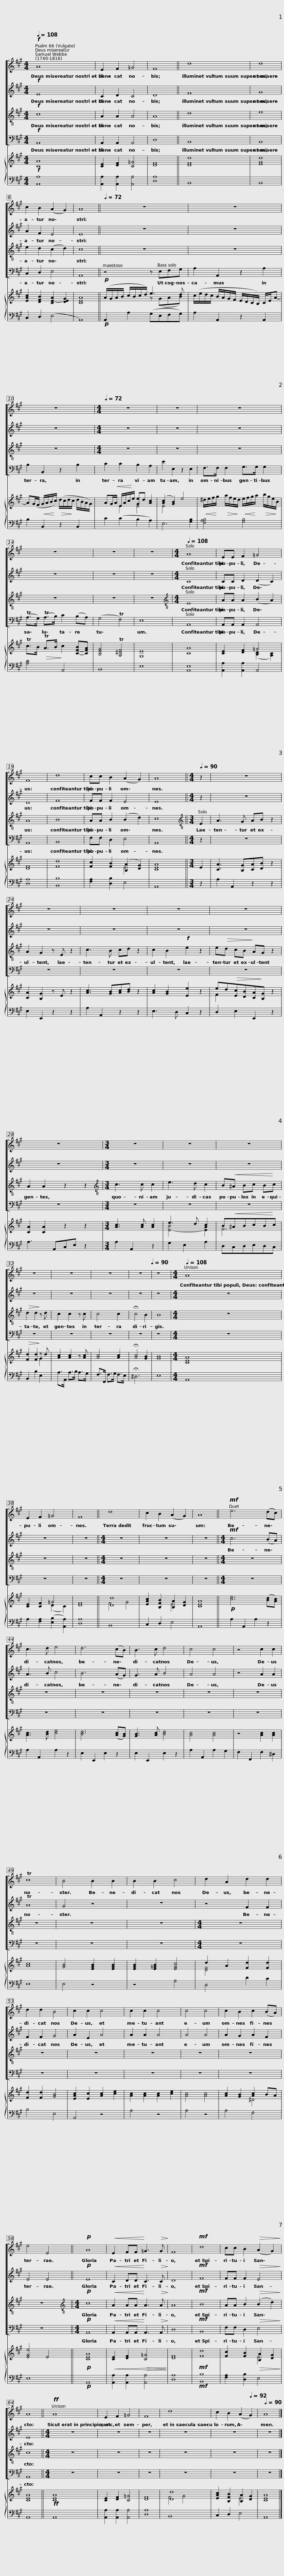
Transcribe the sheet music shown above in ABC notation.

X:1
%%score [ 1 2 3 4 ] { ( 5 7 ) | 6 }
L:1/8
Q:1/4=108
M:4/4
I:linebreak $
K:A
V:1 treble
V:2 treble
V:3 treble-8
V:4 bass
V:5 treble
V:7 treble
V:6 bass
V:1
!f! A8 | E2 F2 =G4 | F8 || d8 | d8 |$ %5
 c2 B2 (A2 G2) | A8 ||[Q:1/4=72] z8 | z8 |$ z8 |$ %10
[M:4/4][Q:1/4=72][Q:1/4=72][Q:1/4=72][Q:1/4=72][Q:1/4=72] z8 | z8 | z8 | z8 | z8 | %15
 z8 |$[M:4/4][Q:1/4=108][Q:1/4=108][Q:1/4=108][Q:1/4=108][Q:1/4=108] A8 | EE F2 =G4 | F8 | d8 | %20
 cc B2 (A2 G2) | A8 ||$[M:4/4][Q:1/4=90][Q:1/4=90][Q:1/4=90][Q:1/4=90][Q:1/4=90] z2 | z8 | z8 | %25
 z8 | z8 | z8 |$ z8 |$[M:3/4] z6 | %30
 z6 | z6 | z6 | z6 | z6 | %35
[Q:1/4=60] z6[Q:1/4=90] |$ z8 |$[M:4/4][Q:1/4=108][Q:1/4=108][Q:1/4=108][Q:1/4=108][Q:1/4=108] A8 | E2 F2 =G4 | F8 ||$ %40
 d8 | c2 B2 (A2 G2) | A8 ||$!mf! e6 (dc) | c3 d e4 | %45
 d6 (cB) | B3 c d4 | c4 c4 | z4 c2 c2 | Tc8 | %50
 B4 B2 B2 | B2 B2 c4 |$ d2 A2 d2 d2 | d2 d2 B4 | c2 c2 c4 | %55
 c2 c2 c4 | c4 c4 | c2 B2 c2 (BA) | e4 E4 ||$!p! A8 | %60
!<(! E2 FF!<)! =G3!>(! G!>)! | F8 |!mf! d8 | cc B2!>(! (A2 G2)!>)! | A8 ||$ %65
!ff! A8 | E2 F2 =G4 | F8 | d8 |[Q:1/4=105] c2[Q:1/4=100] B2[Q:1/4=96] (A2[Q:1/4=92] G2) | %70
[Q:1/4=90] A8 |] %71
V:2
!f! E8 | C2 D2 C4 | D8 || F8 | G8 |$ %5
 A2 F2 E4 | E8 || z8 | z8 |$ z8 |$ %10
[M:4/4] z8 | z8 | z8 | z8 | z8 | %15
 z8 |$[M:4/4] C8 | CC D2 (D2 C2) | D8 | F8 | %20
 FF F2 E4 | E8 ||$[M:4/4] z2 | z8 | z8 | %25
 z8 | z8 | z8 |$ z8 |$[M:3/4] z6 | %30
 z6 | z6 | z6 | z6 | z6 | %35
 z6 |$ z8 |$[M:4/4] z8 | z8 | z8 ||$ %40
[M:4/4] z8 | z8 | z8 ||$[M:4/4]!mf! c6 (BA) | A3 B c4 | %45
 B6 (AG) | G3 A B4 | A4 A4 | z4 A2 A2 | TA8 | %50
 G4 z4 | z8 |$ z4 F2 F2 | F2 F2 G4 | A2 E2 A4 | %55
 A2 A2 A4 | A4 A4 | A2 G2 A2 F2 | E4 E4 ||$!p! E8 | %60
!<(! C2 DD!<)! C3!>(! C!>)! | D8 |!mf! F8 | FF F2!>(! E4!>)! | E8 ||$ %65
[M:4/4] z8 | z8 | z8 | z8 | z8 | %70
 z8 |] %71
V:3
!f! c8 | A2 A2 A4 | A8 || d8 | e8 |$ %5
 e2 d2 (c2 d2) | c8 || z8 | z8 |$ z8 |$ %10
[M:4/4] z8 | z8 | z8 | z8 | z8 | %15
 z8 |$[M:4/4][K:treble-8] E8 | AA A2 (B2 A2) | A8 | B8 | %20
 AA B2 (B2 d2) | c8 ||$[M:3/4][K:treble-8] E2 | A3 G AB z2 | A2 G2 z E z2 | %25
 c3 B cd z2 | c2 B2!f! e2 z2 | e!>(!d cB!>)! AG z2 |$ A2 A2 z2 z2 |$[M:3/4][K:treble-8] c3 c c2 | %30
 e3 d c2 | B!<(!^A Bc B!<)!c |!>(! d2 d2!>)! z d | c2 c2 z c | c4 c2 | %35
 !fermata!c4 B2 |$ B8 |$[M:4/4] z8 | z8 | z8 ||$ %40
[M:4/4] z8 | z8 | z8 ||$[M:4/4] z8 | z8 | %45
 z8 | z8 | z8 | z8 | z8 | %50
 z8 | z8 |$[M:4/4] z8 | z8 | z8 | %55
 z8 | z8 | z8 | z8 ||$[M:4/4][K:treble-8]!p! c8 | %60
!<(! A2 AA!<)! A3!>(! A!>)! | A8 |!mf! B8 | AA B2!>(! (B2 d2)!>)! | c8 ||$ %65
[M:4/4] z8 | z8 | z8 | z8 | z8 | %70
 z8 |] %71
V:4
!f! A,,8 | A,,2 A,,2 A,,4 | D,8 || B,,8 | B,,8 |$ %5
 C,2 D,2 E,4 | A,,8 || z4 z E,F,G, | A,2 A,,2 z2 A,2 |$ B,2 B,,2 z2 B,2 |$ %10
 C2 C2 B,2 A,2 | E2 E,2 z2 E,2 | F,>F, F,2 G,>G, G,2 | (TA,>G,) (TA,>B,) C2 (B,A,) | (G,4 TF,4) | %15
 E,8 |$ A,,8 | A,,A,, A,,2 A,,4 | A,,8 | B,,8 | %20
 F,F, D,2 E,4 | A,,8 ||$[M:4/4] z2 | z8 | z8 | %25
 z8 | z8 | z8 |$ z8 |$[M:3/4] z6 | %30
 z6 | z6 | z6 | z6 | z6 | %35
 z6 |$ z8 |$[M:4/4] z8 | z8 | z8 ||$ %40
[M:4/4] z8 | z8 | z8 ||$[M:4/4] z8 | z8 | %45
 z8 | z8 | z8 | z8 | z8 | %50
 z8 | z8 |$[M:4/4] z8 | z8 | z8 | %55
 z8 | z8 | z8 | z8 ||$[M:4/4]!p! A,,8 | %60
!<(! A,,2 A,,A,,!<)! A,,3!>(! A,,!>)! | D,8 |!mf! B,,8 | F,F, D,2!>(! E,4!>)! | A,,8 ||$ %65
[M:4/4] z8 | z8 | z8 | z8 | z8 | %70
 z8 |] %71
V:5
!f! [CA]8 | [CE]2 [DF]2 [C=G]4 | [DF]8 || [DFd]8 | [EGd]8 |$ %5
 [EAc]2 [DFB]2 [CEA]2- [DEG]2 | [CEA]8 ||!p! (A/G/A/B/ c/B/c/d/) e3 d | (c/e/d/c/ B/A/G/F/ E/D/C/B,/) C/E/A- |$ A(G/F/!<(! G/A/B/!<)!c/)!>(! (d/c/d/!>)!c/ d/B/A/G/) |$ %10
 AG/!<(!A/ E/A/c/!<)!e/ [Ge]d [Ac]2 | ([Ac]2 [GB]2) e4 |!<(! ^d/e/f/!<)!g/!>(! a/f/e/!>)!d/!<(! e/f/g/!<)!a/!>(! b/g/e/!>)!B/ | Tc>B!>(! TA>B!>)! c2 [CFB]-[CFA] | [B,EG]4 T[A,^DF]4 | %15
 [G,E]8 |$ [CA]8 | [CE]2 [DF]2 =G4 | [DF]8 | [Fd]8 | %20
 [Fc]2 [FB]2 ([B,A]2 [DG]2) | [CEA]8 ||$[M:3/4] E2 | [CA]3 [B,G][CA][DB] z2 | [CA]2 [B,G]2 z E z2 | %25
 [Ac]3 [GB][Ac][Bd] z2 | [Ac]2 [GB]2 [Ee]2 z2 | ed!>(![Ec][DB][CA]!>)![B,G] z2 |$ [CA]2 [CA]2 z2 z2 |$[M:3/4] [Ac]3 [Ac] [Ac]2 | %30
 e3 d c2 | B!<(!^ABcB!<)!c |!>(! [Fd]2 [Fd]2!>)! z d | [Ac]2 [Ac]2 z [Ac] | [Ac]4 [Ac]2 | %35
 !fermata![Ac]4 [GB]2 |$ [GB]8 |$[M:4/4] [CEA]8 | [CE]2 [CF]2 =G4 | [DF]8 ||$ %40
 [Dd]8 | [EAc]2 [B,FB]2 [B,A]2 [DG]2 | [CEA]8 ||$!p! [ce]6 ([Bd][Ac]) | [Ac]3 [Bd] [ce]4 | %45
 [Bd]6 ([Ac][GB]) | [GB]3 [Ac] [Bd]4 | [Ac]4 [Ac]4 | z4 [Ac]2 [Ac]2 | [Ac]8 | %50
 [GB]4 [EGB]2 [EGB]2 | [EGB]2 [E=GB]2 [EGc]4 |$ d2 A2 [Fd]2 [Fd]2 | [Fd]2 [Fd]2 [GB]4 | [EAc]2 [Ec]2 [Ac]2 [ce]2 | %55
 [Ac]2 [Ac]2 [Ac]2 [ce]2 | [Ac]4 [Ac]4 | [Ac]2 [GB]2 [Ac]2 BA | [EGe]4 E4 ||$!p! [CEA]8 | %60
!<(! [CE]2 [DF]2!>(! [C=G]4!<)!!>)! | [DF]8 |!mf! [Fd]8 | [Fc]2 [FB]2!>(! [B,A]2 [DG]2!>)! | [CEA]8 ||$ %65
!ff! [CEA]8 | [CE]2 [DF]2 [C=G]4 | [DF]8 | [Dd]8 | [EAc]2 [B,FB]2 [B,A]2 [DG]2 | %70
 [CEA]8 |] %71
V:6
 [A,,A,]8 | [A,,A,]2 [A,,A,]2 [A,,A,]4 | [D,A,]8 || B,,8 | B,,8 |$ %5
 C,2 D,2 (E,4 | A,,8) ||!p! A,,2 A,2 (G,E,F,G,) | A,2 A,,2 z2 A,,2 |$ B,2 B,,2 z2 B,,2 |$ %10
 C2 (C2 B,2 A,2) | E,6 [G,B,]2 | [F,A,B,]4 [G,B,]4 | [A,C]4 A,,4 | B,,8 | %15
 E,8 |$ [A,,E,]8 | [A,,A,]2 [A,,A,]2 A,,4 | [D,A,]8 | [B,,B,]8 | %20
 [F,A,]2 [D,B,]2 E,4 | A,,8 ||$[M:3/4] z2 | A,2 A,,2 z2 z2 | E,2 E,,2 z2 z2 | %25
 A,2 A,,2 z2 z2 | E,3 D, C,2 z2 | D,2 E,2 E,,2 z2 |$ A,3 A,,C,E, z2 |$[M:3/4] A,2 A,,2 z2 | %30
 G,2 E,2 A,2 | D,C,D,E,D,C, | B,,2 B,2 E,2 | A,>A,, A,>B, A,>G, | F,>F,, F,>G, F,>E, | %35
 !fermata!^D,6 |$ E,8 |$[M:4/4] A,,8 | A,2 [F,A,]2 ([E,B,]2 [A,,A,]2) | [D,A,]8 ||$ %40
 B,,8 | C,2 D,2 E,4 | A,,8 ||$ A,2 A,,2 A,2 z2 | A,2 A,,2 A,2 z2 | %45
 E,2 E,,2 E,2 z2 | E,2 E,,2 E,2 z2 | A,2 A,,2 A,2 G,2 | F,2 F,,2 F,2 ^D,2 | E,8 | %50
 E,4 z4 | z4 A,4 |$ D,4 D2 C2 | B,4 E,4 | A,,4 z4 | %55
 A,4 z4 | A,4 z4 | A,4 F,4 | E,8 ||$!p! A,,8 | %60
 [A,,A,]2 [A,,A,]2 [A,,A,]4 | [D,A,]8 |!mf! [B,,B,]8 | [F,A,]2 [D,B,]2 E,4 | A,,8 ||$ %65
 A,,8 | [A,,A,]2 [A,,A,]2 [A,,A,]4 | [D,A,]8 | B,,8 | C,2 D,2 E,4 | %70
 A,,8 |] %71
V:7
 x8 | x8 | x8 || x8 | x8 |$ %5
 x8 | x8 || x4 z (GAB) | x8 |$ x8 |$ %10
 x2 E2 E4 | E4 x4 | x8 | x8 | x8 | %15
 x8 |$ x8 | x4 ([B,D]2 [A,C]2) | x8 | x8 | %20
 x4 E4 | x8 ||$[M:3/4] x2 | x6 x2 | x8 | %25
 x8 | x8 | F2 x2 x2 x2 |$ x8 |$[M:3/4] x6 | %30
 [EB]4- [EA]2 | F6 | x2 x2 G2 | x6 | x6 | %35
 x6 |$ x4 x4 |$[M:4/4] x8 | x4 (D2 C2) | x8 ||$ %40
 F4 G4 | x4 E4 | x8 ||$ x8 | x8 | %45
 x8 | x8 | x8 | x8 | x8 | %50
 x8 | x8 |$ [DF]4 x4 | x8 | x8 | %55
 x8 | x8 | x4 ^D4 | x8 ||$ x8 | %60
 x8 | x8 | x8 | x4 E4 | x8 ||$ %65
 x8 | x8 | x8 | F4 G4 | x4 E4 | %70
 x8 |] %71
